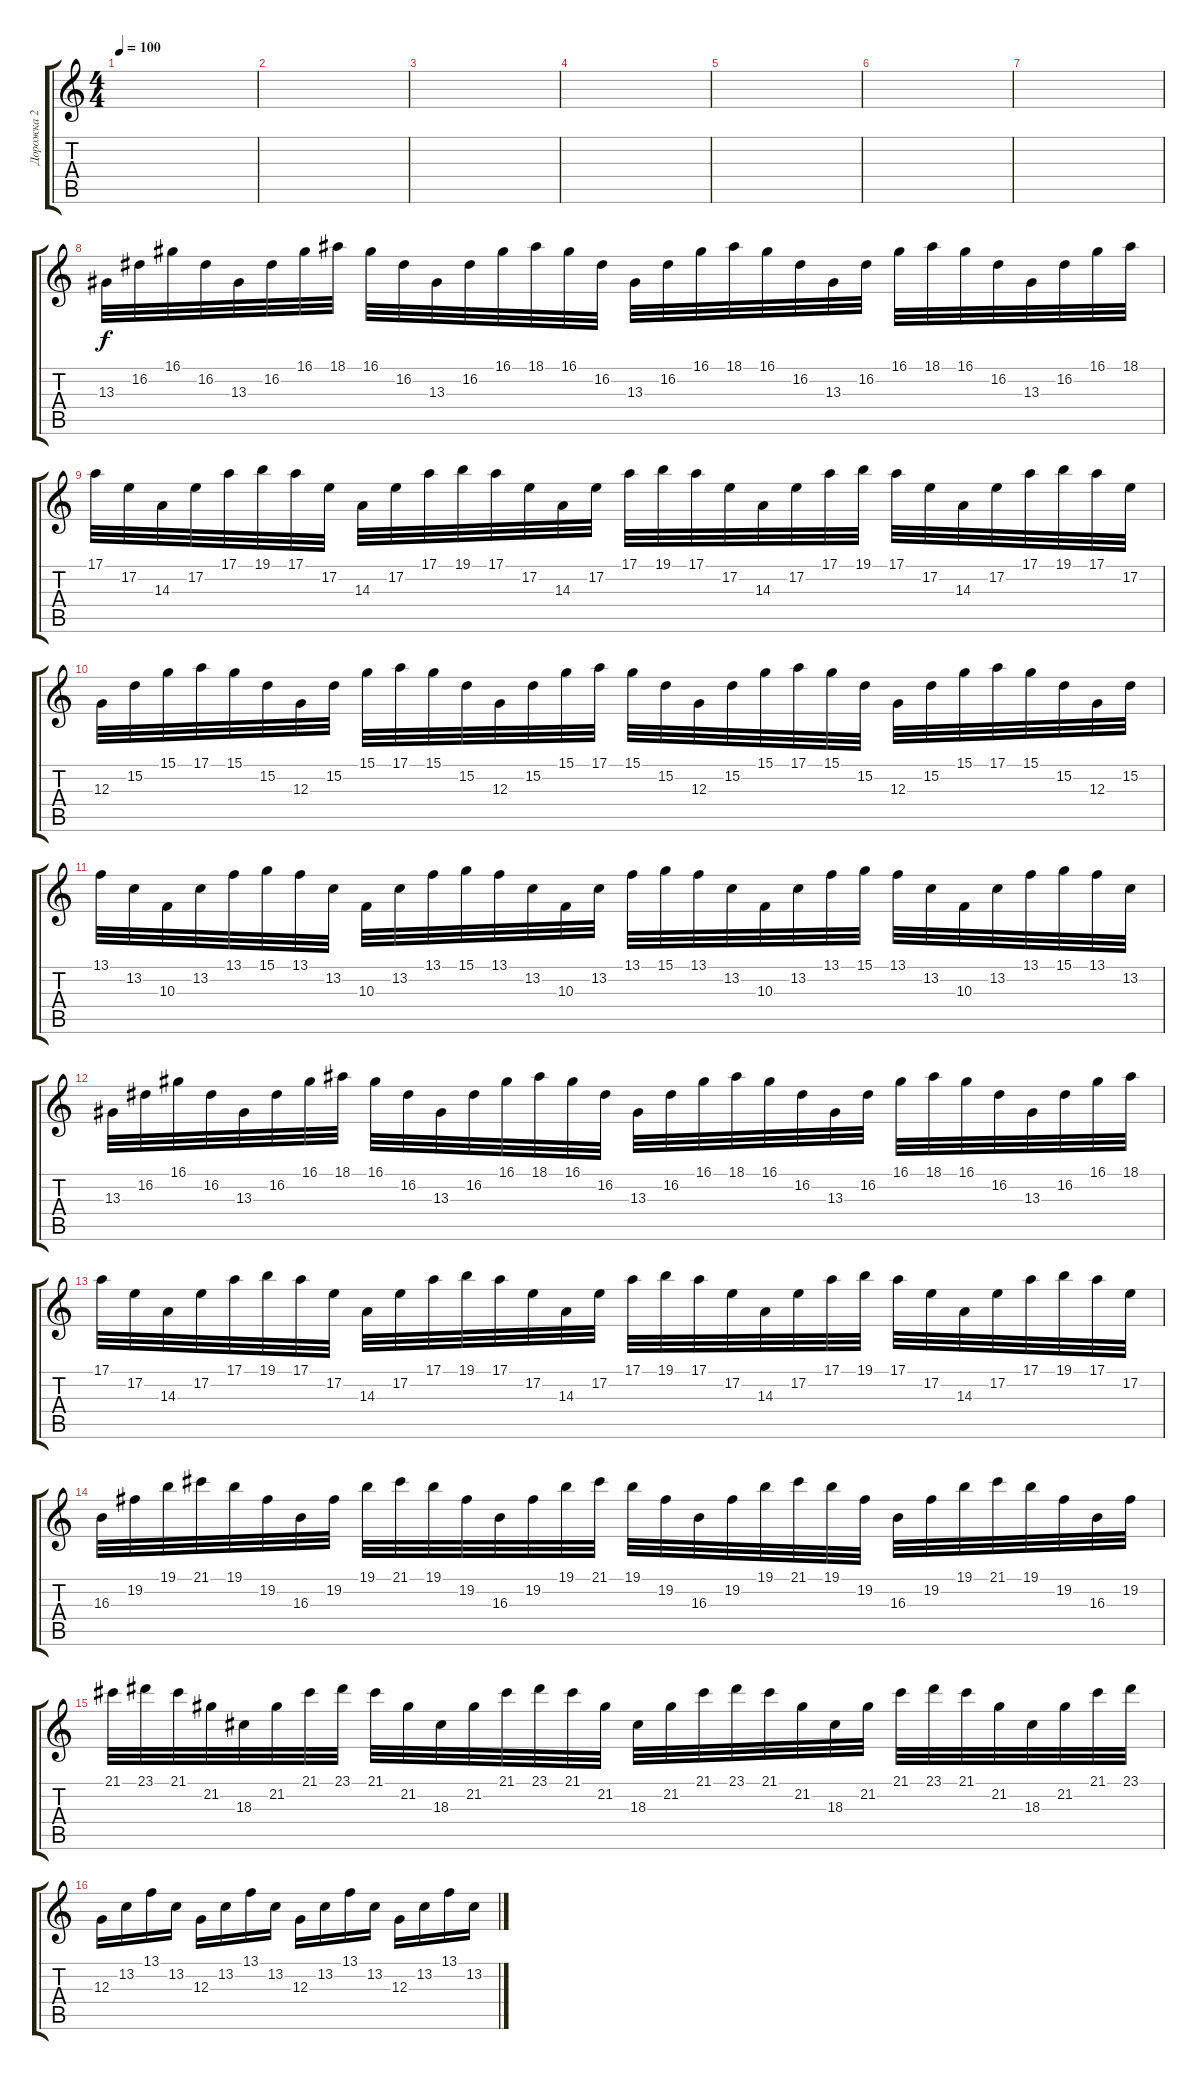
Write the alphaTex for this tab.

\track ("Дорожка 2" "Дорожка 2") {instrument lead2sawtooth}
\staff {score tabs}
\tuning (E4 B3 G3 D3 A2 E2) {hide}
\ts (4 4)
\tempo 100
\clef g2
\ks c
|
|
|
|
|
|
|
13.3.32{instrument lead2sawtooth} 16.2.32 16.1.32 16.2.32 13.3.32 16.2.32 16.1.32 18.1.32 16.1.32 16.2.32 13.3.32 16.2.32 16.1.32 18.1.32 16.1.32 16.2.32 13.3.32 16.2.32 16.1.32 18.1.32 16.1.32 16.2.32 13.3.32 16.2.32 16.1.32 18.1.32 16.1.32 16.2.32 13.3.32 16.2.32 16.1.32 18.1.32 |
17.1.32 17.2.32 14.3.32 17.2.32 17.1.32 19.1.32 17.1.32 17.2.32 14.3.32 17.2.32 17.1.32 19.1.32 17.1.32 17.2.32 14.3.32 17.2.32 17.1.32 19.1.32 17.1.32 17.2.32 14.3.32 17.2.32 17.1.32 19.1.32 17.1.32 17.2.32 14.3.32 17.2.32 17.1.32 19.1.32 17.1.32 17.2.32 |
12.3.32 15.2.32 15.1.32 17.1.32 15.1.32 15.2.32 12.3.32 15.2.32 15.1.32 17.1.32 15.1.32 15.2.32 12.3.32 15.2.32 15.1.32 17.1.32 15.1.32 15.2.32 12.3.32 15.2.32 15.1.32 17.1.32 15.1.32 15.2.32 12.3.32 15.2.32 15.1.32 17.1.32 15.1.32 15.2.32 12.3.32 15.2.32 |
13.1.32 13.2.32 10.3.32 13.2.32 13.1.32 15.1.32 13.1.32 13.2.32 10.3.32 13.2.32 13.1.32 15.1.32 13.1.32 13.2.32 10.3.32 13.2.32 13.1.32 15.1.32 13.1.32 13.2.32 10.3.32 13.2.32 13.1.32 15.1.32 13.1.32 13.2.32 10.3.32 13.2.32 13.1.32 15.1.32 13.1.32 13.2.32 |
13.3.32{instrument lead2sawtooth} 16.2.32 16.1.32 16.2.32 13.3.32 16.2.32 16.1.32 18.1.32 16.1.32 16.2.32 13.3.32 16.2.32 16.1.32 18.1.32 16.1.32 16.2.32 13.3.32 16.2.32 16.1.32 18.1.32 16.1.32 16.2.32 13.3.32 16.2.32 16.1.32 18.1.32 16.1.32 16.2.32 13.3.32 16.2.32 16.1.32 18.1.32 |
17.1.32 17.2.32 14.3.32 17.2.32 17.1.32 19.1.32 17.1.32 17.2.32 14.3.32 17.2.32 17.1.32 19.1.32 17.1.32 17.2.32 14.3.32 17.2.32 17.1.32 19.1.32 17.1.32 17.2.32 14.3.32 17.2.32 17.1.32 19.1.32 17.1.32 17.2.32 14.3.32 17.2.32 17.1.32 19.1.32 17.1.32 17.2.32 |
16.3.32 19.2.32 19.1.32 21.1.32 19.1.32 19.2.32 16.3.32 19.2.32 19.1.32 21.1.32 19.1.32 19.2.32 16.3.32 19.2.32 19.1.32 21.1.32 19.1.32 19.2.32 16.3.32 19.2.32 19.1.32 21.1.32 19.1.32 19.2.32 16.3.32 19.2.32 19.1.32 21.1.32 19.1.32 19.2.32 16.3.32 19.2.32 |
21.1.32 23.1.32 21.1.32 21.2.32 18.3.32 21.2.32 21.1.32 23.1.32 21.1.32 21.2.32 18.3.32 21.2.32 21.1.32 23.1.32 21.1.32 21.2.32 18.3.32 21.2.32 21.1.32 23.1.32 21.1.32 21.2.32 18.3.32 21.2.32 21.1.32 23.1.32 21.1.32 21.2.32 18.3.32 21.2.32 21.1.32 23.1.32 |
12.3.16{volume 16 balance 16} 13.2.16 13.1.16 13.2.16 12.3.16 13.2.16 13.1.16 13.2.16 12.3.16 13.2.16 13.1.16 13.2.16 12.3.16 13.2.16 13.1.16 13.2.16
